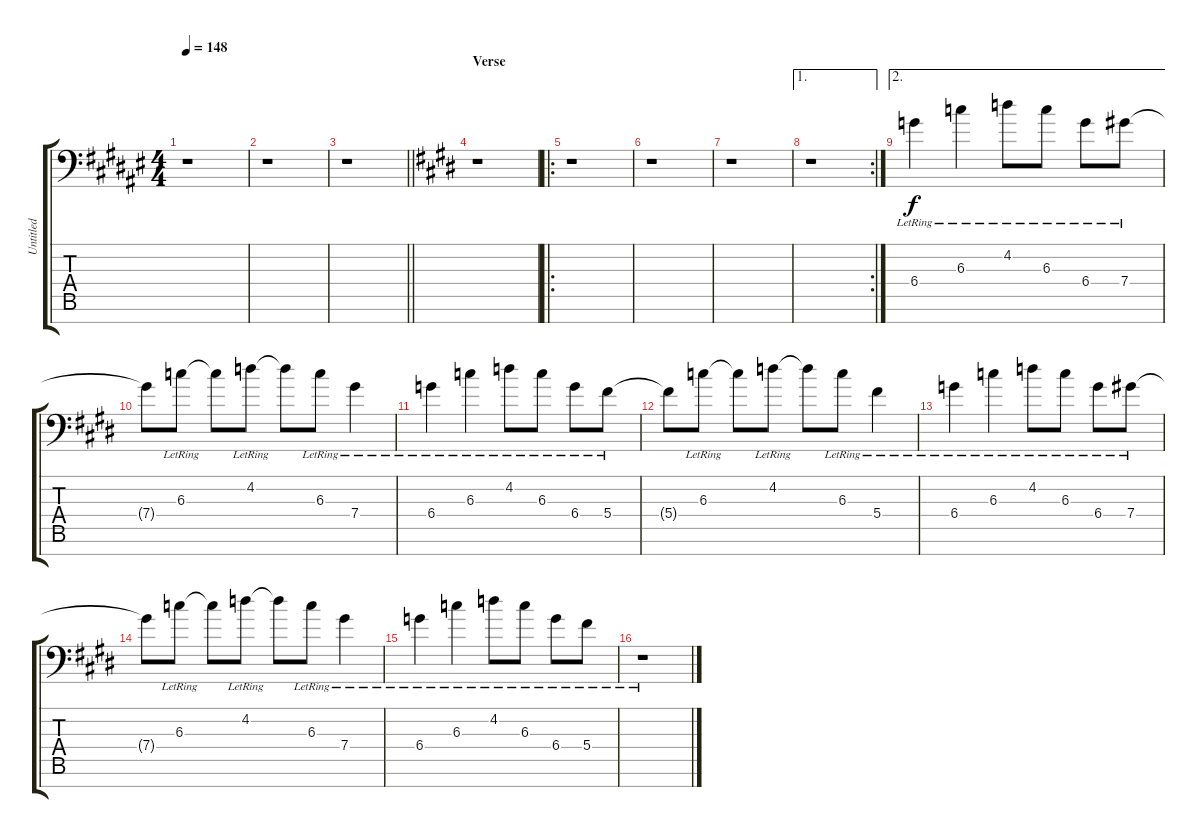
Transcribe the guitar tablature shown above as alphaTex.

\track ("Untitled" "Untitled") {instrument overdrivenguitar}
\staff {score tabs}
\tuning (Eb4 Bb3 Gb3 Db3 Ab2 Eb2 Bb1) {hide}
\ts (4 4)
\tempo 148
\clef f4
\ks f#
r.1{dy f} |
r.1 |
\barLineRight lightlight
r.1 |
\section ("" "Verse")
\ks e
r.1 |
\ro
r.1 |
r.1 |
r.1 |
\ae 1
\rc 2
r.1 |
\ae 2
6.4{lr}.4 6.3{lr}.4 4.2{lr}.8 6.3{lr}.8 6.4{lr}.8 7.4{lr}.8 |
7.4{t}.8 6.3{lr}.8 6.3{t}.8 4.2{lr}.8 4.2{t}.8 6.3{lr}.8 7.4{lr}.4 |
6.4{lr}.4 6.3{lr}.4 4.2{lr}.8 6.3{lr}.8 6.4{lr}.8 5.4{lr}.8 |
5.4{t}.8 6.3{lr}.8 6.3{t}.8 4.2{lr}.8 4.2{t}.8 6.3{lr}.8 5.4{lr}.4 |
6.4{lr}.4 6.3{lr}.4 4.2{lr}.8 6.3{lr}.8 6.4{lr}.8 7.4{lr}.8 |
7.4{t}.8 6.3{lr}.8 6.3{t}.8 4.2{lr}.8 4.2{t}.8 6.3{lr}.8 7.4{lr}.4 |
6.4{lr}.4 6.3{lr}.4 4.2{lr}.8 6.3{lr}.8 6.4{lr}.8 5.4{lr}.8 |
r.1
